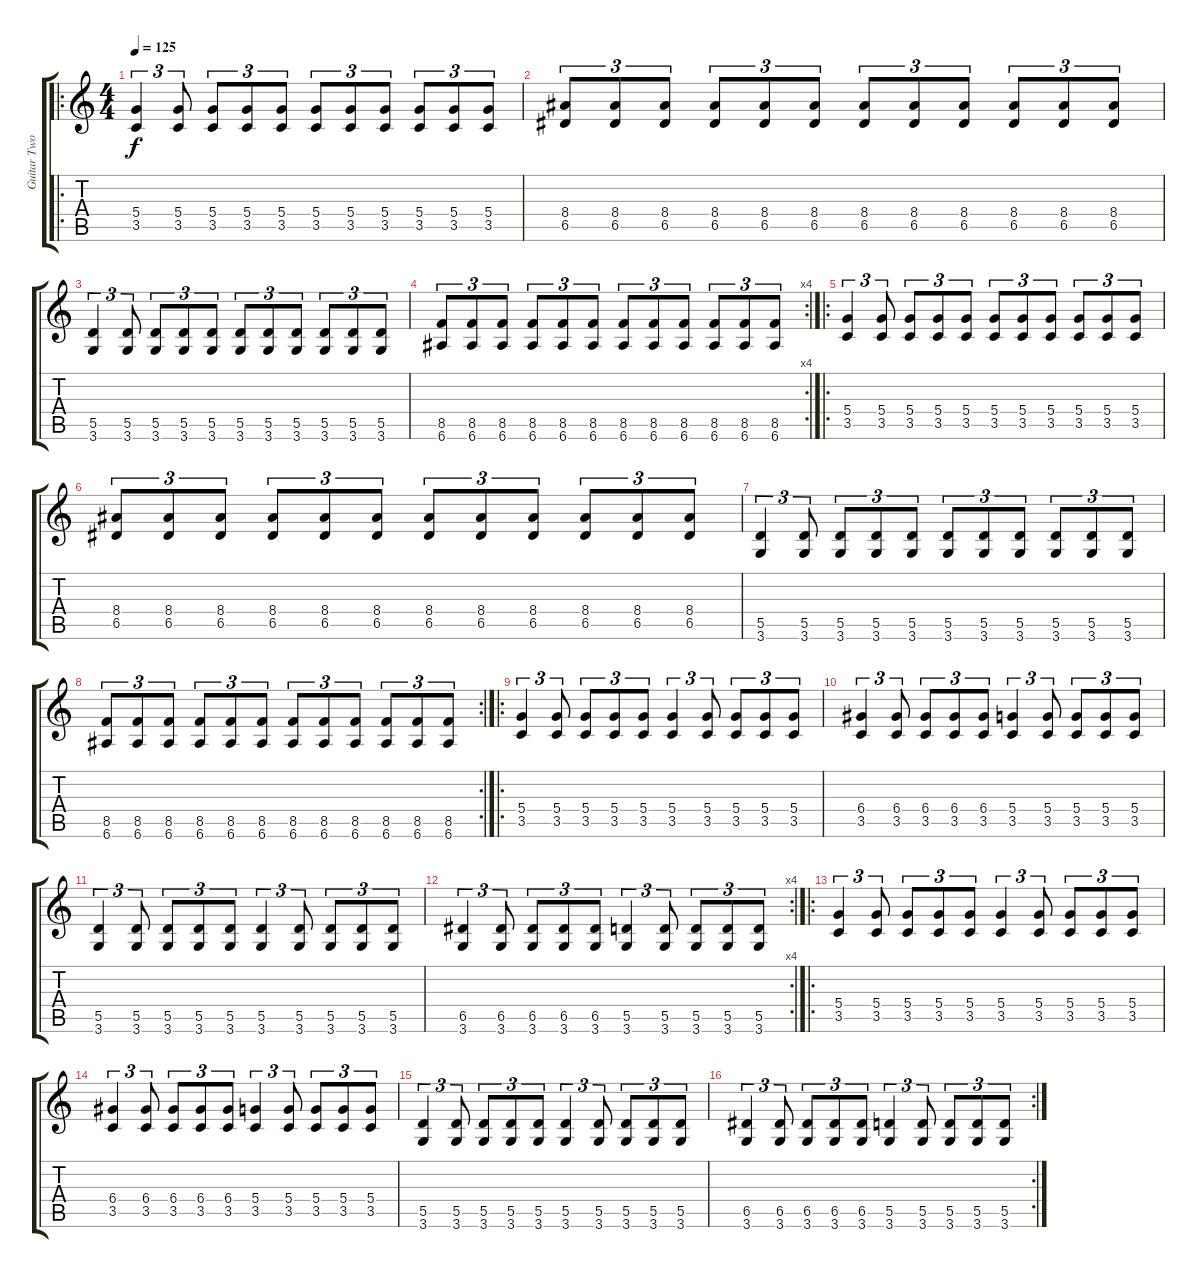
\track ("Guitar Two" "Guitar Two") {instrument overdrivenguitar}
\staff {score tabs}
\tuning (E4 B3 G3 D3 A2 E2) {hide}
\ro
\ts (4 4)
\tempo 125
\clef g2
\ks c
(5.4 3.5).4{tu (3 2) dy f} (5.4 3.5).8{tu (3 2)} (5.4 3.5).8{tu (3 2)} (5.4 3.5).8{tu (3 2)} (5.4 3.5).8{tu (3 2)} (5.4 3.5).8{tu (3 2)} (5.4 3.5).8{tu (3 2)} (5.4 3.5).8{tu (3 2)} (5.4 3.5).8{tu (3 2)} (5.4 3.5).8{tu (3 2)} (5.4 3.5).8{tu (3 2)} |
(8.4 6.5).8{tu (3 2)} (8.4 6.5).8{tu (3 2)} (8.4 6.5).8{tu (3 2)} (8.4 6.5).8{tu (3 2)} (8.4 6.5).8{tu (3 2)} (8.4 6.5).8{tu (3 2)} (8.4 6.5).8{tu (3 2)} (8.4 6.5).8{tu (3 2)} (8.4 6.5).8{tu (3 2)} (8.4 6.5).8{tu (3 2)} (8.4 6.5).8{tu (3 2)} (8.4 6.5).8{tu (3 2)} |
(5.5 3.6).4{tu (3 2)} (5.5 3.6).8{tu (3 2)} (5.5 3.6).8{tu (3 2)} (5.5 3.6).8{tu (3 2)} (5.5 3.6).8{tu (3 2)} (5.5 3.6).8{tu (3 2)} (5.5 3.6).8{tu (3 2)} (5.5 3.6).8{tu (3 2)} (5.5 3.6).8{tu (3 2)} (5.5 3.6).8{tu (3 2)} (5.5 3.6).8{tu (3 2)} |
\rc 4
(8.5 6.6).8{tu (3 2)} (8.5 6.6).8{tu (3 2)} (8.5 6.6).8{tu (3 2)} (8.5 6.6).8{tu (3 2)} (8.5 6.6).8{tu (3 2)} (8.5 6.6).8{tu (3 2)} (8.5 6.6).8{tu (3 2)} (8.5 6.6).8{tu (3 2)} (8.5 6.6).8{tu (3 2)} (8.5 6.6).8{tu (3 2)} (8.5 6.6).8{tu (3 2)} (8.5 6.6).8{tu (3 2)} |
\ro
(5.4 3.5).4{tu (3 2)} (5.4 3.5).8{tu (3 2)} (5.4 3.5).8{tu (3 2)} (5.4 3.5).8{tu (3 2)} (5.4 3.5).8{tu (3 2)} (5.4 3.5).8{tu (3 2)} (5.4 3.5).8{tu (3 2)} (5.4 3.5).8{tu (3 2)} (5.4 3.5).8{tu (3 2)} (5.4 3.5).8{tu (3 2)} (5.4 3.5).8{tu (3 2)} |
(8.4 6.5).8{tu (3 2)} (8.4 6.5).8{tu (3 2)} (8.4 6.5).8{tu (3 2)} (8.4 6.5).8{tu (3 2)} (8.4 6.5).8{tu (3 2)} (8.4 6.5).8{tu (3 2)} (8.4 6.5).8{tu (3 2)} (8.4 6.5).8{tu (3 2)} (8.4 6.5).8{tu (3 2)} (8.4 6.5).8{tu (3 2)} (8.4 6.5).8{tu (3 2)} (8.4 6.5).8{tu (3 2)} |
(5.5 3.6).4{tu (3 2)} (5.5 3.6).8{tu (3 2)} (5.5 3.6).8{tu (3 2)} (5.5 3.6).8{tu (3 2)} (5.5 3.6).8{tu (3 2)} (5.5 3.6).8{tu (3 2)} (5.5 3.6).8{tu (3 2)} (5.5 3.6).8{tu (3 2)} (5.5 3.6).8{tu (3 2)} (5.5 3.6).8{tu (3 2)} (5.5 3.6).8{tu (3 2)} |
\rc 2
(8.5 6.6).8{tu (3 2)} (8.5 6.6).8{tu (3 2)} (8.5 6.6).8{tu (3 2)} (8.5 6.6).8{tu (3 2)} (8.5 6.6).8{tu (3 2)} (8.5 6.6).8{tu (3 2)} (8.5 6.6).8{tu (3 2)} (8.5 6.6).8{tu (3 2)} (8.5 6.6).8{tu (3 2)} (8.5 6.6).8{tu (3 2)} (8.5 6.6).8{tu (3 2)} (8.5 6.6).8{tu (3 2)} |
\ro
(5.4 3.5).4{tu (3 2)} (5.4 3.5).8{tu (3 2)} (5.4 3.5).8{tu (3 2)} (5.4 3.5).8{tu (3 2)} (5.4 3.5).8{tu (3 2)} (5.4 3.5).4{tu (3 2)} (5.4 3.5).8{tu (3 2)} (5.4 3.5).8{tu (3 2)} (5.4 3.5).8{tu (3 2)} (5.4 3.5).8{tu (3 2)} |
(6.4 3.5).4{tu (3 2)} (6.4 3.5).8{tu (3 2)} (6.4 3.5).8{tu (3 2)} (6.4 3.5).8{tu (3 2)} (6.4 3.5).8{tu (3 2)} (5.4 3.5).4{tu (3 2)} (5.4 3.5).8{tu (3 2)} (5.4 3.5).8{tu (3 2)} (5.4 3.5).8{tu (3 2)} (5.4 3.5).8{tu (3 2)} |
(5.5 3.6).4{tu (3 2)} (5.5 3.6).8{tu (3 2)} (5.5 3.6).8{tu (3 2)} (5.5 3.6).8{tu (3 2)} (5.5 3.6).8{tu (3 2)} (5.5 3.6).4{tu (3 2)} (5.5 3.6).8{tu (3 2)} (5.5 3.6).8{tu (3 2)} (5.5 3.6).8{tu (3 2)} (5.5 3.6).8{tu (3 2)} |
\rc 4
(6.5 3.6).4{tu (3 2)} (6.5 3.6).8{tu (3 2)} (6.5 3.6).8{tu (3 2)} (6.5 3.6).8{tu (3 2)} (6.5 3.6).8{tu (3 2)} (5.5 3.6).4{tu (3 2)} (5.5 3.6).8{tu (3 2)} (5.5 3.6).8{tu (3 2)} (5.5 3.6).8{tu (3 2)} (5.5 3.6).8{tu (3 2)} |
\ro
(5.4 3.5).4{tu (3 2)} (5.4 3.5).8{tu (3 2)} (5.4 3.5).8{tu (3 2)} (5.4 3.5).8{tu (3 2)} (5.4 3.5).8{tu (3 2)} (5.4 3.5).4{tu (3 2)} (5.4 3.5).8{tu (3 2)} (5.4 3.5).8{tu (3 2)} (5.4 3.5).8{tu (3 2)} (5.4 3.5).8{tu (3 2)} |
(6.4 3.5).4{tu (3 2)} (6.4 3.5).8{tu (3 2)} (6.4 3.5).8{tu (3 2)} (6.4 3.5).8{tu (3 2)} (6.4 3.5).8{tu (3 2)} (5.4 3.5).4{tu (3 2)} (5.4 3.5).8{tu (3 2)} (5.4 3.5).8{tu (3 2)} (5.4 3.5).8{tu (3 2)} (5.4 3.5).8{tu (3 2)} |
(5.5 3.6).4{tu (3 2)} (5.5 3.6).8{tu (3 2)} (5.5 3.6).8{tu (3 2)} (5.5 3.6).8{tu (3 2)} (5.5 3.6).8{tu (3 2)} (5.5 3.6).4{tu (3 2)} (5.5 3.6).8{tu (3 2)} (5.5 3.6).8{tu (3 2)} (5.5 3.6).8{tu (3 2)} (5.5 3.6).8{tu (3 2)} |
\rc 2
(6.5 3.6).4{tu (3 2)} (6.5 3.6).8{tu (3 2)} (6.5 3.6).8{tu (3 2)} (6.5 3.6).8{tu (3 2)} (6.5 3.6).8{tu (3 2)} (5.5 3.6).4{tu (3 2)} (5.5 3.6).8{tu (3 2)} (5.5 3.6).8{tu (3 2)} (5.5 3.6).8{tu (3 2)} (5.5 3.6).8{tu (3 2)}
